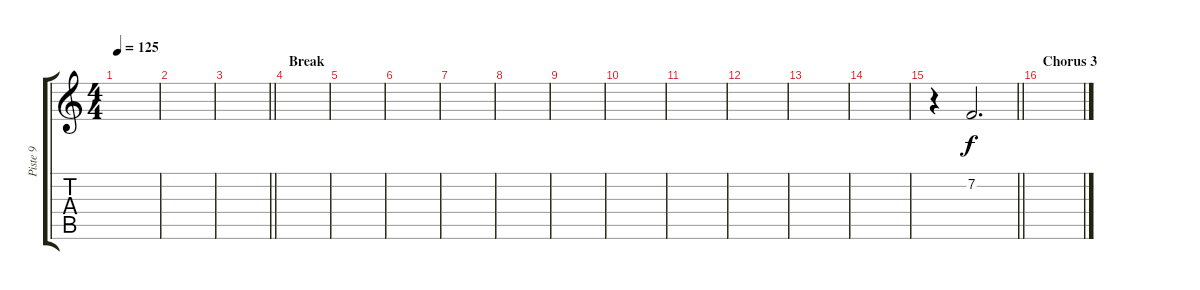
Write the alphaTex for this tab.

\track ("Piste 9" "Piste 9") {instrument reversecymbal}
\staff {score tabs}
\tuning (Eb4 Bb3 Gb3 Db3 Ab2 Eb2) {hide}
\ts (4 4)
\tempo 125
\clef g2
\ks c
|
|
\barLineRight lightlight
|
\section ("" "Break ")
|
|
|
|
|
|
|
|
|
|
|
\barLineRight lightlight
r.4 7.2.2{d} |
\section ("" "Chorus 3")
